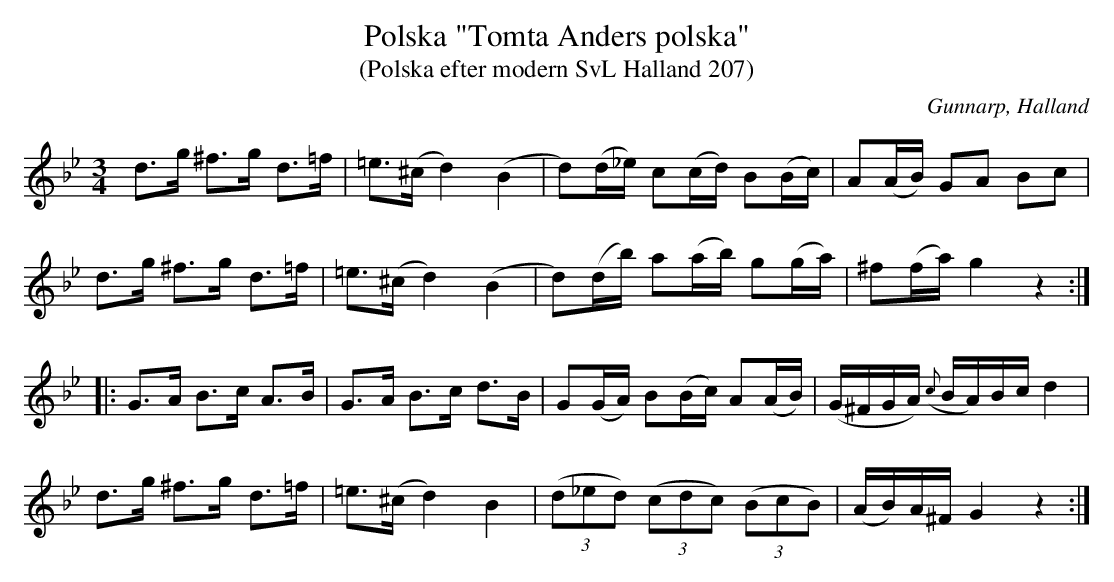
X:1
T:Polska "Tomta Anders polska"
T:(Polska efter modern SvL Halland 207)
O:Gunnarp, Halland
M:3/4
L:1/8
K:Gm
!invisible!|: d>g ^f>g d>=f | =e>(^c d2) (B2 | d)(d/_e/) c(c/d/) B(B/c/) | A(A/B/) GA Bc |
d>g ^f>g d>=f | =e>(^c d2) (B2 | d)(d/b/) a(a/b/) g(g/a/) | ^f(f/a/) g2z2 :|
|:G>A B>c A>B | G>A B>c d>B | G(G/A/) B(B/c/) A(A/B/) | (G/^F/G/A/) ({c}B/A/)B/c/ d2 |
d>g ^f>g d>=f | =e>(^c d2)B2 | ((3d_ed) ((3cdc) ((3BcB) | (A/B/)A/^F/ G2z2 :|
